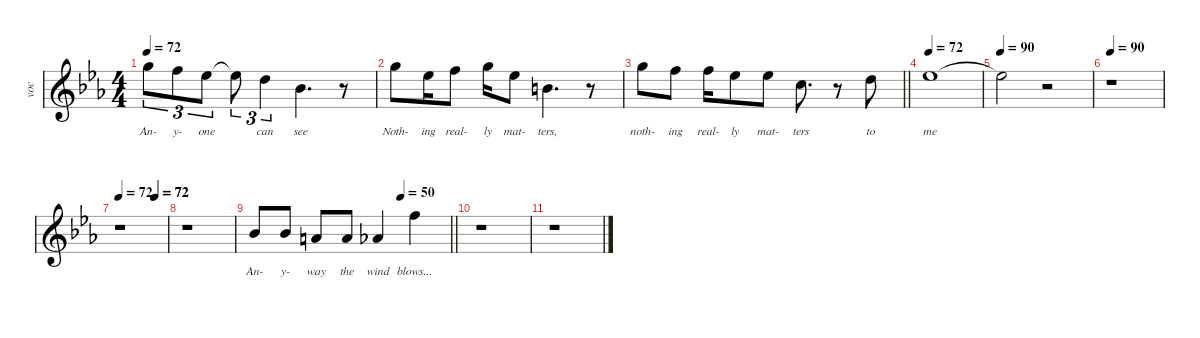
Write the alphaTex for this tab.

\defaultSystemsLayout 8
\hideDynamics
\bracketExtendMode nobrackets
\otherSystemsTrackNameOrientation horizontal
\track ("Voice" "voc") {defaultSystemsLayout 4 instrument flute}
\staff {score}
\tuning (E5 B4 G4 D4 A3 E3)
\ts (4 4)
\tempo 72
\clef g2
\ks eb
3.1{acc forcenatural}.8{tu (3 2) lyrics (0 "An-") lyrics (1 "") lyrics (2 "") lyrics (3 "") lyrics (4 "") dy f beam Down} 1.1{acc forcenatural}.8{tu (3 2) lyrics (0 "y-") lyrics (1 "") lyrics (2 "") lyrics (3 "") lyrics (4 "") beam Down} 4.2{acc b}.8{tu (3 2) lyrics (0 "one") lyrics (1 "") lyrics (2 "") lyrics (3 "") lyrics (4 "") beam Down} 4.2{t acc b}.8{tu (3 2) beam Down} 3.2{acc forcenatural}.4{tu (3 2) lyrics (0 "can") lyrics (1 "") lyrics (2 "") lyrics (3 "") lyrics (4 "") beam Down} 3.3{acc b}.4{d lyrics (0 "see") lyrics (1 "") lyrics (2 "") lyrics (3 "") lyrics (4 "") beam Down} r.8{beam Down} |
3.1{acc forcenatural}.8{lyrics (0 "Noth-") lyrics (1 "") lyrics (2 "") lyrics (3 "") lyrics (4 "") beam Down} 4.2{acc b}.16{lyrics (0 "ing") lyrics (1 "") lyrics (2 "") lyrics (3 "") lyrics (4 "") beam Down} 1.1{acc forcenatural}.8{lyrics (0 " real-") lyrics (1 "") lyrics (2 "") lyrics (3 "") lyrics (4 "") beam Down} 3.1{acc forcenatural}.16{lyrics (0 "ly") lyrics (1 "") lyrics (2 "") lyrics (3 "") lyrics (4 "") beam Down} 4.2{acc b}.8{lyrics (0 "mat-") lyrics (1 "") lyrics (2 "") lyrics (3 "") lyrics (4 "") beam Down} 4.3{acc forcenatural}.4{d lyrics (0 "ters,") lyrics (1 "") lyrics (2 "") lyrics (3 "") lyrics (4 "") beam Down} r.8{beam Down} |
\barLineRight lightlight
3.1{acc forcenatural}.8{lyrics (0 "noth-") lyrics (1 "") lyrics (2 "") lyrics (3 "") lyrics (4 "") beam Down} 1.1{acc forcenatural}.8{lyrics (0 "ing") lyrics (1 "") lyrics (2 "") lyrics (3 "") lyrics (4 "") beam Down} 1.1{acc forcenatural}.16{lyrics (0 "real-") lyrics (1 "") lyrics (2 "") lyrics (3 "") lyrics (4 "") beam Down} 4.2{acc b}.8{lyrics (0 "ly") lyrics (1 "") lyrics (2 "") lyrics (3 "") lyrics (4 "") beam Down} 4.2{acc b}.8{lyrics (0 "mat-") lyrics (1 "") lyrics (2 "") lyrics (3 "") lyrics (4 "") beam Down} 1.2{acc forcenatural}.8{d lyrics (0 "ters") lyrics (1 "") lyrics (2 "") lyrics (3 "") lyrics (4 "") beam Down} r.8{beam Down} 3.2{acc forcenatural}.8{lyrics (0 "to") lyrics (1 "") lyrics (2 "") lyrics (3 "") lyrics (4 "") beam Down} |
\tempo 72
4.2{acc b}.1{lyrics (0 "me") lyrics (1 "") lyrics (2 "") lyrics (3 "") lyrics (4 "") beam Down} |
\tempo 90
4.2{t acc b}.2{beam Down} r.2{beam Down} |
\tempo 90
r.1{beam Down} |
\tempo 72
\tempo (72 0.7499)
\tempo (72 0.75)
r.1{beam Down} |
r.1{beam Down} |
\tempo (50 0.75)
\barLineRight lightlight
3.3{acc b}.8{lyrics (0 "An-") lyrics (1 "") lyrics (2 "") lyrics (3 "") lyrics (4 "") beam Up} 3.3{acc b}.8{lyrics (0 "y-") lyrics (1 "") lyrics (2 "") lyrics (3 "") lyrics (4 "") beam Up} 2.3{acc forcenatural}.8{lyrics (0 "way") lyrics (1 "") lyrics (2 "") lyrics (3 "") lyrics (4 "") beam Up} 2.3{acc forcenatural}.8{lyrics (0 "the") lyrics (1 "") lyrics (2 "") lyrics (3 "") lyrics (4 "") beam Up} 1.3{acc b}.4{lyrics (0 "wind") lyrics (1 "") lyrics (2 "") lyrics (3 "") lyrics (4 "") beam Up} 1.1{acc forcenatural}.4{lyrics (0 "blows...") lyrics (1 "") lyrics (2 "") lyrics (3 "") lyrics (4 "") beam Down} |
r.1{beam Down} |
r.1{beam Down}
